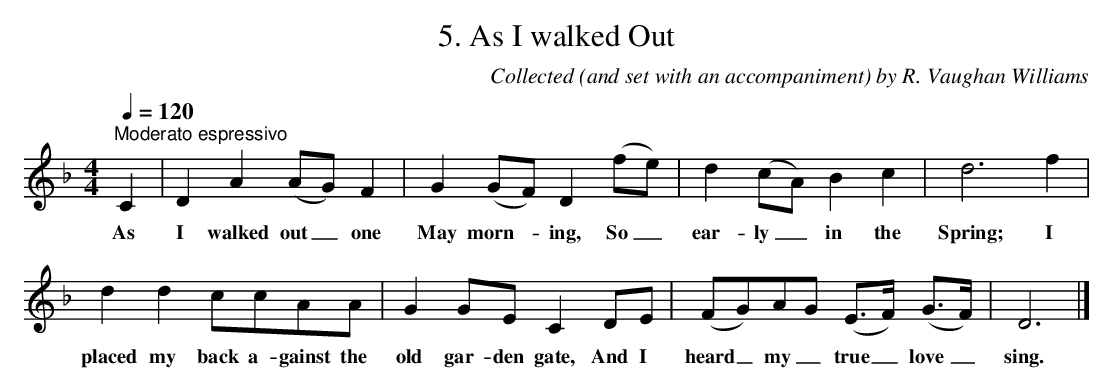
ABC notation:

X:1
T:5. As I walked Out
C:Collected (and set with an accompaniment) by R. Vaughan Williams
L:1/8
Q:1/4=120
M:4/4
K:Daeo
"^Moderato espressivo" C2 | D2 A2 (AG) F2 | G2 (GF) D2 (fe) | d2 (cA) B2 c2 | d6 f2 |$ d2 d2 ccAA |
w: As|I walked out _ one|May morn- * ing, So _|ear- ly _ in the|Spring; I|placed my back a- gainst the|
G2 GE C2 DE | (FG)AG (E>F) (G>F) | D6 |]
w: old gar- den gate, And I|heard _ my _ true _ love _|sing.|
